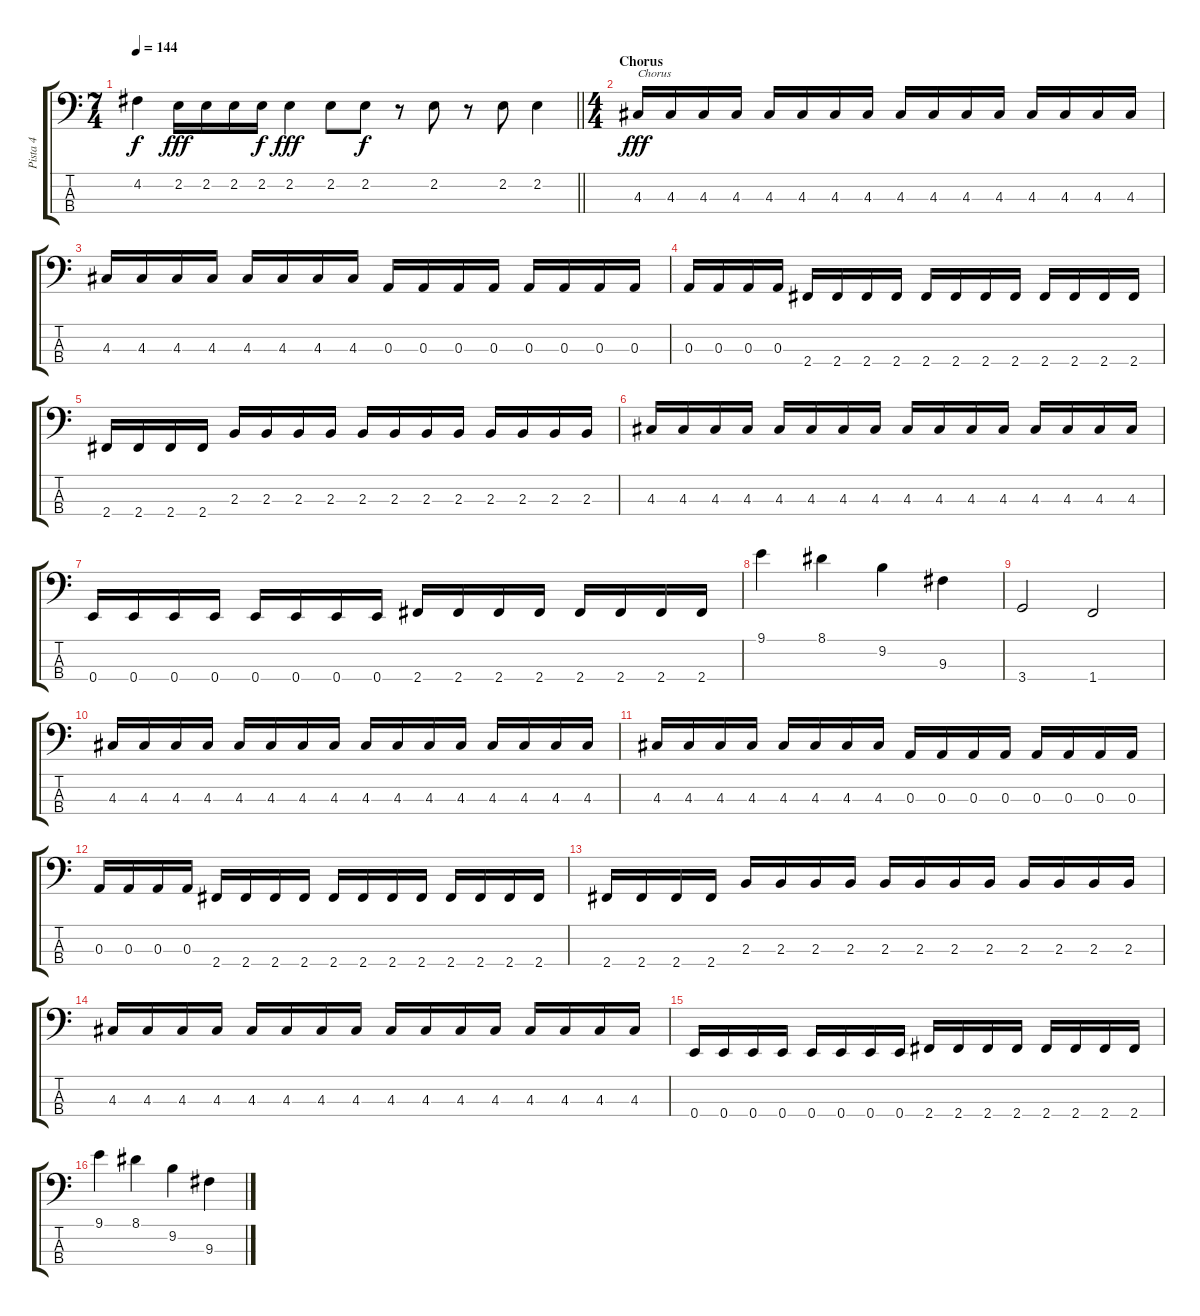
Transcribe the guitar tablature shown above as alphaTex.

\track ("Pista 4" "Pista 4") {instrument electricbassfinger}
\staff {score tabs}
\tuning (G2 D2 A1 E1) {hide}
\ts (7 4)
\tempo 144
\clef f4
\barLineRight lightlight
\ks c
4.2.4{dy f} 2.2.16{dy fff} 2.2.16 2.2.16 2.2.16{dy f} 2.2.4{dy fff} 2.2.8 2.2.8{dy f} r.8 2.2.8 r.8 2.2.8 2.2.4 |
\ts (4 4)
\section ("" "Chorus")
4.3.16{txt "Chorus" dy fff} 4.3.16 4.3.16 4.3.16 4.3.16 4.3.16 4.3.16 4.3.16 4.3.16 4.3.16 4.3.16 4.3.16 4.3.16 4.3.16 4.3.16 4.3.16 |
4.3.16 4.3.16 4.3.16 4.3.16 4.3.16 4.3.16 4.3.16 4.3.16 0.3.16 0.3.16 0.3.16 0.3.16 0.3.16 0.3.16 0.3.16 0.3.16 |
0.3.16 0.3.16 0.3.16 0.3.16 2.4.16 2.4.16 2.4.16 2.4.16 2.4.16 2.4.16 2.4.16 2.4.16 2.4.16 2.4.16 2.4.16 2.4.16 |
2.4.16 2.4.16 2.4.16 2.4.16 2.3.16 2.3.16 2.3.16 2.3.16 2.3.16 2.3.16 2.3.16 2.3.16 2.3.16 2.3.16 2.3.16 2.3.16 |
4.3.16 4.3.16 4.3.16 4.3.16 4.3.16 4.3.16 4.3.16 4.3.16 4.3.16 4.3.16 4.3.16 4.3.16 4.3.16 4.3.16 4.3.16 4.3.16 |
0.4.16 0.4.16 0.4.16 0.4.16 0.4.16 0.4.16 0.4.16 0.4.16 2.4.16 2.4.16 2.4.16 2.4.16 2.4.16 2.4.16 2.4.16 2.4.16 |
9.1.4 8.1.4 9.2.4 9.3.4 |
3.4.2 1.4.2 |
4.3.16 4.3.16 4.3.16 4.3.16 4.3.16 4.3.16 4.3.16 4.3.16 4.3.16 4.3.16 4.3.16 4.3.16 4.3.16 4.3.16 4.3.16 4.3.16 |
4.3.16 4.3.16 4.3.16 4.3.16 4.3.16 4.3.16 4.3.16 4.3.16 0.3.16 0.3.16 0.3.16 0.3.16 0.3.16 0.3.16 0.3.16 0.3.16 |
0.3.16 0.3.16 0.3.16 0.3.16 2.4.16 2.4.16 2.4.16 2.4.16 2.4.16 2.4.16 2.4.16 2.4.16 2.4.16 2.4.16 2.4.16 2.4.16 |
2.4.16 2.4.16 2.4.16 2.4.16 2.3.16 2.3.16 2.3.16 2.3.16 2.3.16 2.3.16 2.3.16 2.3.16 2.3.16 2.3.16 2.3.16 2.3.16 |
4.3.16 4.3.16 4.3.16 4.3.16 4.3.16 4.3.16 4.3.16 4.3.16 4.3.16 4.3.16 4.3.16 4.3.16 4.3.16 4.3.16 4.3.16 4.3.16 |
0.4.16 0.4.16 0.4.16 0.4.16 0.4.16 0.4.16 0.4.16 0.4.16 2.4.16 2.4.16 2.4.16 2.4.16 2.4.16 2.4.16 2.4.16 2.4.16 |
9.1.4 8.1.4 9.2.4 9.3.4
